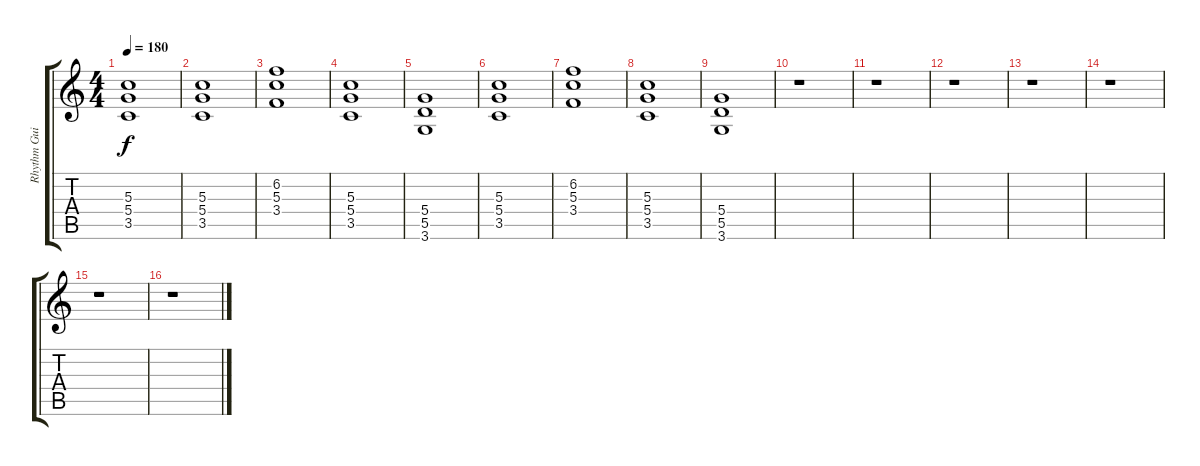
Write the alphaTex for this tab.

\track ("Rhythm Guitar" "Rhythm Gui") {instrument distortionguitar}
\staff {score tabs}
\tuning (E4 B3 G3 D3 A2 E2) {hide}
\ts (4 4)
\tempo 180
\clef g2
\ks c
(5.3{t} 5.4{t} 3.5{t}).1{dy f} |
(5.3 5.4 3.5).1 |
(6.2 5.3 3.4).1 |
(5.3 5.4 3.5).1 |
(5.4 5.5 3.6).1 |
(5.3 5.4 3.5).1 |
(6.2 5.3 3.4).1 |
(5.3 5.4 3.5).1 |
(5.4 5.5 3.6).1 |
r.1 |
r.1 |
r.1 |
r.1 |
r.1 |
r.1 |
r.1
